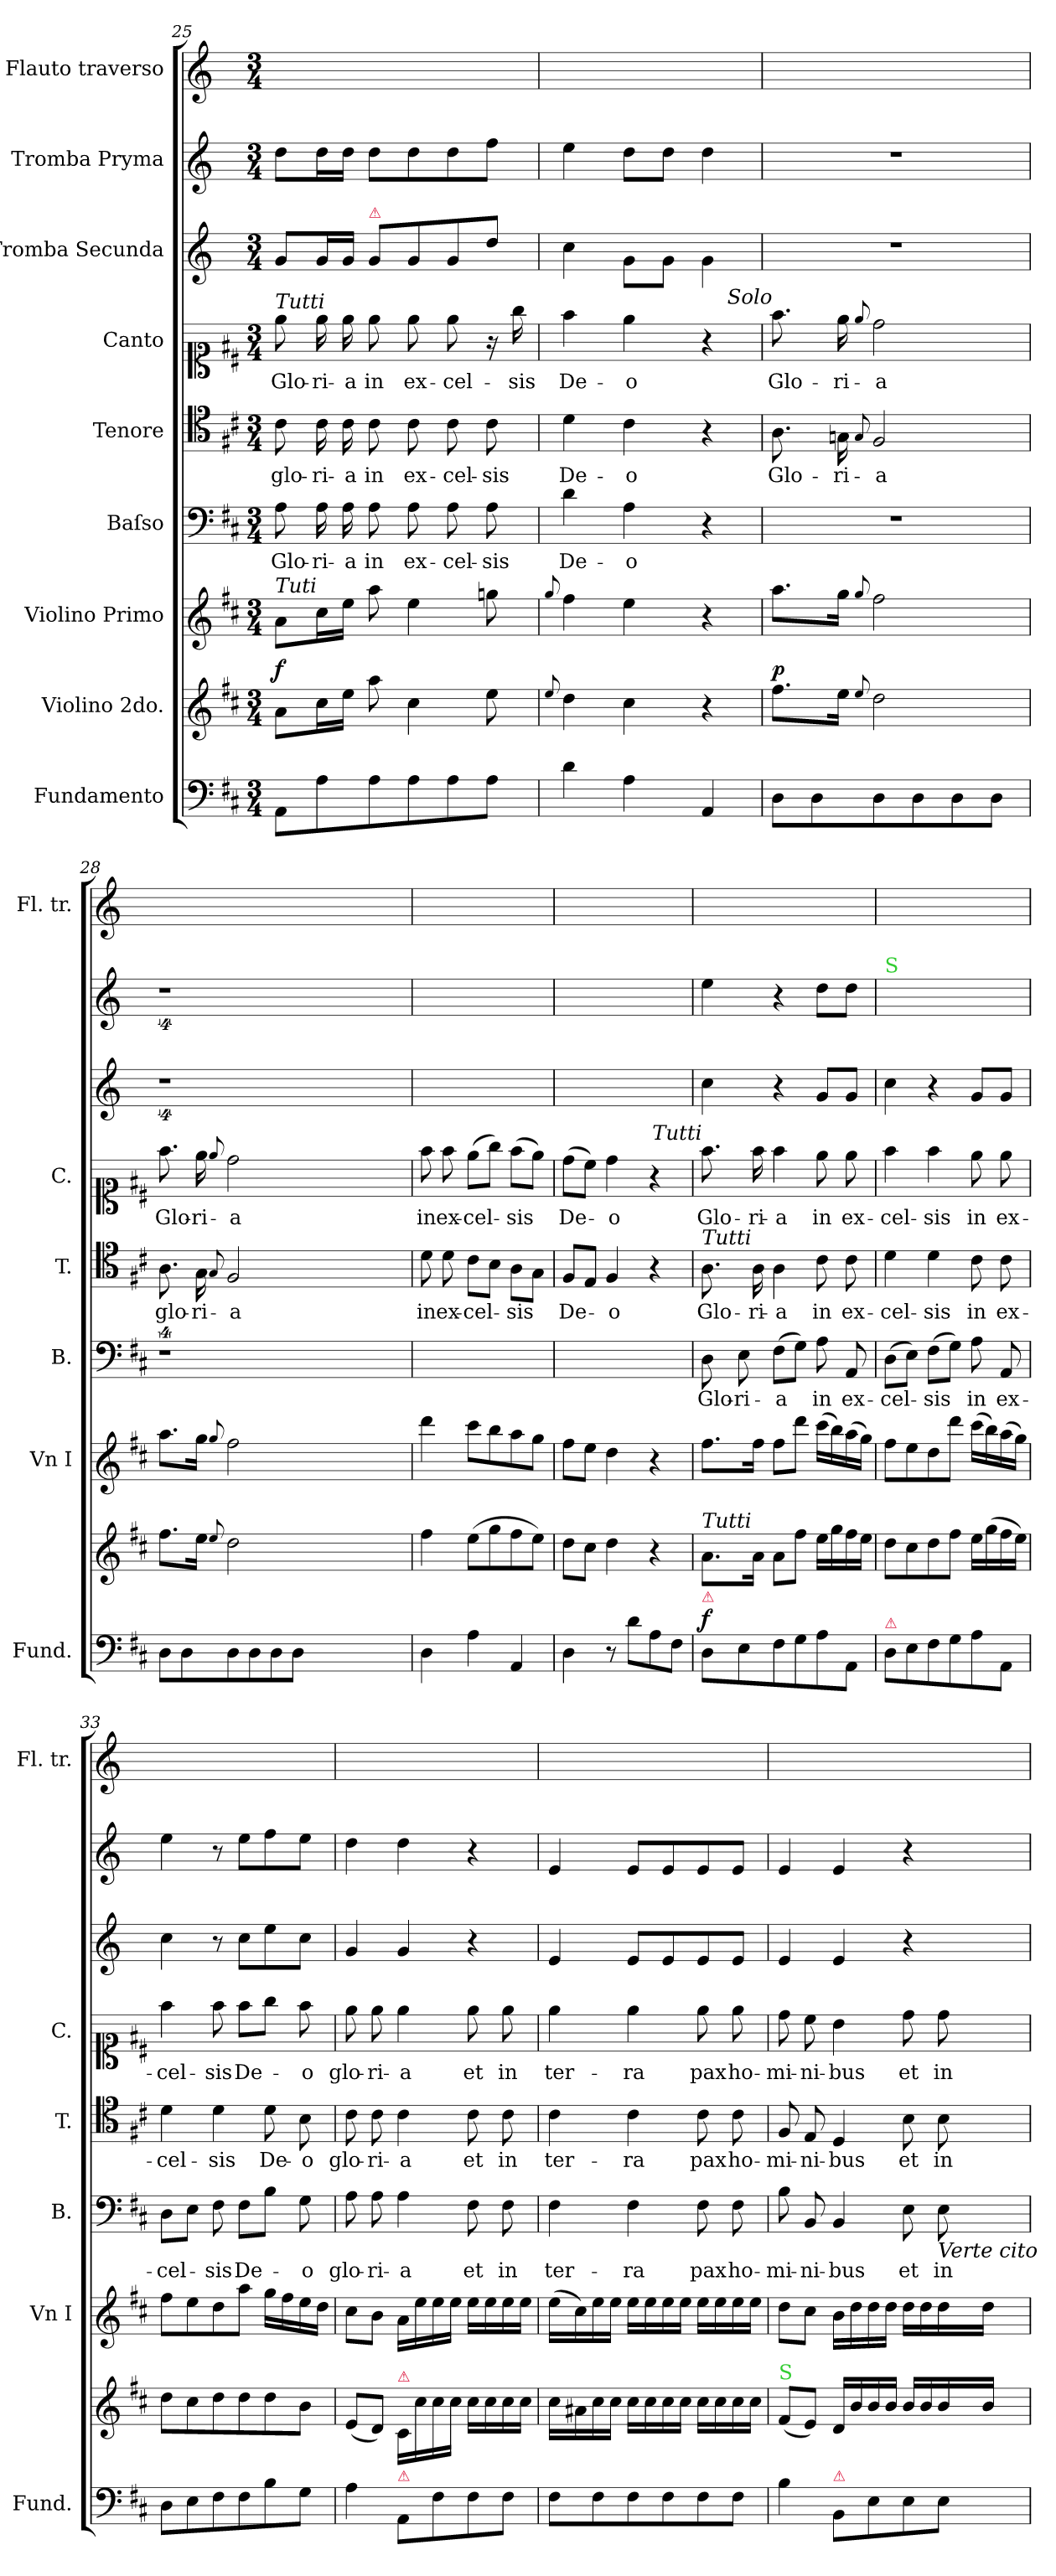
**kern	**dynam	**kern	**dynam	**kern	**dynam	**kern	**text	**kern	**text	**kern	**text	**kern	**kern	**kern
*part9	*part9	*part8	*part8	*part7	*part7	*part6	*part6	*part5	*part5	*part4	*part4	*part3	*part2	*part1
*staff9	*staff9	*staff8	*staff8	*staff7	*staff7	*staff6	*staff6	*staff5	*staff5	*staff4	*staff4	*staff3	*staff2	*staff1
*I"Fundamento	*	*I"Violino 2do.	*	*I"Violino Primo	*	*I"Baſso	*	*I"Tenore	*	*I"Canto	*	*I"Tromba Secunda	*I"Tromba Pryma	*I"Flauto traverso
*I'Fund.	*	*	*	*I'Vn I	*	*I'B.	*	*I'T.	*	*I'C.	*	*	*	*I'Fl. tr.
*clefF4	*	*clefG2	*	*clefG2	*	*clefF4	*	*clefC4	*	*clefC1	*	*clefG2	*clefG2	*clefG2
*	*	*	*	*	*	*	*	*	*	*	*	*ITrd-1c-2	*ITrd-1c-2	*
*k[f#c#]	*	*k[f#c#]	*	*k[f#c#]	*	*k[f#c#]	*	*k[f#c#]	*	*k[f#c#]	*	*k[f#c#]	*k[f#c#]	*k[]
*M3/4	*	*M3/4	*	*M3/4	*	*M3/4	*	*M3/4	*	*M3/4	*	*M3/4	*M3/4	*M3/4
=25	=25	=25	=25	=25	=25	=25	=25	=25	=25	=25	=25	=25	=25	=25
!	!	!	!	!	!	!	!	!	!	!LO:TX:a:i:t=Tutti	!	!	!	!
!	!	!	!	!LO:TX:a:i:t=Tuti	!	!	!	!	!	!	!	!	!	!
!	!LO:DY:a	!	!LO:DY:a	!	!	!	!	!	!	!	!	!	!	!
8AA/L	f&colon;	8a\L	f	8a\L	.	8A\	Glo-	8c#\	glo-	8ee\	Glo-	8a/L	8ee\L	2.ryy
8A\	.	16cc#\L	.	16cc#\L	.	16A\	-ri-	16c#\	-ri-	16ee\	-ri-	16a/L	16ee\L	.
.	.	16ee\JJ	.	16ee\JJ	.	16A\	-a	16c#\	-a	16ee\	-a	16a/JJ	16ee\JJ	.
!	!	!	!	!	!	!	!	!	!	!	!	!LO:TX:a:color=crimson:t=⚠	!	!
8A\	.	8aa\	.	8aa\	.	8A\	in	8c#\	in	8ee\	in	8a/L	8ee\L	.
8A\	.	4cc#\	.	4ee\	.	8A\	ex-	8c#\	ex-	8ee\	ex-	8a/	8ee\	.
8A\	.	.	.	.	.	8A\	-cel-	8c#\	-cel-	8ee\	-cel-	8a/	8ee\	.
8A\J	.	8ee\	.	8ggn\	.	8A\	-sis	8c#\	-sis	16r	.	8ee\J	8gg\J	.
.	.	.	.	.	.	.	.	.	.	16gg\	-sis	.	.	.
=26	=26	=26	=26	=26	=26	=26	=26	=26	=26	=26	=26	=26	=26	=26
.	.	8qqee/	.	8qqgg/	.	.	.	.	.	.	.	.	.	.
4d\	.	4dd\	.	4ff#\	.	4d\	De-	4d\	De-	4ff#\	De-	4dd\	4ff#\	2.ryy
4A\	.	4cc#\	.	4ee\	.	4A\	-o	4c#\	-o	4ee\	-o	8a\L	8ee\L	.
.	.	.	.	.	.	.	.	.	.	.	.	8a\J	8ee\J	.
4AA/	.	4r	.	4r	.	4r	.	4r	.	4r	.	4a\	4ee\	.
=27	=27	=27	=27	=27	=27	=27	=27	=27	=27	=27	=27	=27	=27	=27
!	!	!	!	!	!	!	!	!	!	!LO:TX:a:i:rj:t=Solo	!	!	!	!
!	!LO:DY:a	!	!LO:DY:a	!	!LO:DY:a	!	!	!	!	!	!	!	!	!
8D\L	p&colon;	8.ff#\L	p	8.aa\L	pia	2.r	.	8.A\	Glo-	8.ff#\	Glo-	2.r	2.r	2.ryy
8D\	.	.	.	.	.	.	.	.	.	.	.	.	.	.
.	.	16ee\Jk	.	16gg\Jk	.	.	.	16Gn\	-ri-	16ee\	-ri-	.	.	.
.	.	8qqee/	.	8qqgg/	.	.	.	8qqG/	.	8qqee/	.	.	.	.
8D\	.	2dd\	.	2ff#\	.	.	.	2F#/	-a	2dd\	-a	.	.	.
8D\	.	.	.	.	.	.	.	.	.	.	.	.	.	.
8D\	.	.	.	.	.	.	.	.	.	.	.	.	.	.
8D\J	.	.	.	.	.	.	.	.	.	.	.	.	.	.
=28	=28	=28	=28	=28	=28	=28	=28	=28	=28	=28	=28	=28	=28	=28
8D\L	.	8.ff#\L	.	8.aa\L	.	4%9r	.	8.A\	glo-	8.ff#\	Glo-	4%9r	4%9r	2.ryy
8D\	.	.	.	.	.	.	.	.	.	.	.	.	.	.
.	.	16ee\Jk	.	16gg\Jk	.	.	.	16G\	-ri-	16ee\	-ri-	.	.	.
.	.	8qqee/	.	8qqgg/	.	.	.	8qqG/	.	8qqee/	.	.	.	.
8D\	.	2dd\	.	2ff#\	.	.	.	2F#/	-a	2dd\	-a	.	.	.
8D\	.	.	.	.	.	.	.	.	.	.	.	.	.	.
8D\	.	.	.	.	.	.	.	.	.	.	.	.	.	.
8D\J	.	.	.	.	.	.	.	.	.	.	.	.	.	.
1.ryy	.	1.ryy	.	1.ryy	.	.	.	1.ryy	.	1.ryy	.	.	.	1.ryy
=29	=29	=29	=29	=29	=29	=29	=29	=29	=29	=29	=29	=29	=29	=29
4D\	.	4ff#\	.	4ddd\	.	2.ryy	.	8d\	in	8ff#\	in	2.ryy	2.ryy	2.ryy
.	.	.	.	.	.	.	.	8d\	ex-	8ff#\	ex-	.	.	.
4A\	.	(8ee\L	.	8ccc#\L	.	.	.	8c#\L	-cel-	(8ee\L	-cel-	.	.	.
.	.	8gg\	.	8bb\	.	.	.	8B\J	.	8gg\J)	.	.	.	.
4AA/	.	8ff#\	.	8aa\	.	.	.	8A\L	-sis	(8ff#\L	-sis	.	.	.
.	.	8ee\J)	.	8gg\J	.	.	.	8G\J	.	8ee\J)	.	.	.	.
=30	=30	=30	=30	=30	=30	=30	=30	=30	=30	=30	=30	=30	=30	=30
4D\	.	8dd\L	.	8ff#\L	.	2.ryy	.	8F#/L	De-	(8dd\L	De-	2.ryy	2.ryy	2.ryy
.	.	8cc#\J	.	8ee\J	.	.	.	8E/J	.	8cc#\J)	.	.	.	.
8r	.	4dd\	.	4dd\	.	.	.	4F#/	-o	4dd\	-o	.	.	.
8d\L	.	.	.	.	.	.	.	.	.	.	.	.	.	.
8A\	.	4r	.	4r	.	.	.	4r	.	4r	.	.	.	.
8F#\J	.	.	.	.	.	.	.	.	.	.	.	.	.	.
=31	=31	=31	=31	=31	=31	=31	=31	=31	=31	=31	=31	=31	=31	=31
!	!	!	!	!	!	!	!	!	!	!LO:TX:a:i:rj:t=Tutti	!	!	!	!
!	!	!	!	!	!	!	!	!LO:TX:a:i:t=Tutti	!	!	!	!	!	!
!	!	!LO:TX:a:i:t=Tutti	!	!	!	!	!	!	!	!	!	!	!	!
!LO:TX:a:color=crimson:t=⚠	!	!	!	!	!	!	!	!	!	!	!	!	!	!
!	!LO:DY:a	!	!	!	!	!	!	!	!	!	!	!	!	!
8D\L	f	8.a\L	.	8.ff#\L	.	8D\	Glo-	8.A\	Glo-	8.ff#\	Glo-	4dd\	4ff#\	2.ryy
8E\	.	.	.	.	.	8E\	-ri-	.	.	.	.	.	.	.
.	.	16a\Jk	.	16ff#\Jk	.	.	.	16A\	-ri-	16ff#\	-ri-	.	.	.
8F#\	.	8a\L	.	8ff#\L	.	(8F#\L	-a	4A\	-a	4ff#\	-a	4r	4r	.
8G\	.	8ff#\J	.	8ddd\J	.	8G\J)	.	.	.	.	.	.	.	.
8A\	.	16ee\LL	.	(16ccc#\LL	.	8A\	in	8c#\	in	8ee\	in	8a/L	8ee\L	.
.	.	16gg\	.	16bb\)	.	.	.	.	.	.	.	.	.	.
8AA/J	.	16ff#\	.	(16aa\	.	8AA/	ex-	8c#\	ex-	8ee\	ex-	8a/J	8ee\J	.
.	.	16ee\JJ	.	16gg\JJ)	.	.	.	.	.	.	.	.	.	.
=32	=32	=32	=32	=32	=32	=32	=32	=32	=32	=32	=32	=32	=32	=32
!	!	!	!	!	!	!	!	!	!	!	!	!	!LO:TX:a:color=limegreen:t=S	!
!LO:TX:a:color=crimson:t=⚠	!	!	!	!	!	!	!	!	!	!	!	!	!	!
8D\L	.	8dd\L	.	8ff#\L	.	(8D\L	-cel-	4d\	-cel-	4ff#\	-cel-	4dd\	2.ryy	2.ryy
8E\	.	8cc#\	.	8ee\	.	8E\J)	.	.	.	.	.	.	.	.
8F#\	.	8dd\	.	8dd\	.	(8F#\L	-sis	4d\	-sis	4ff#\	-sis	4r	.	.
8G\	.	8ff#\J	.	8ddd\J	.	8G\J)	.	.	.	.	.	.	.	.
8A\	.	16ee\LL	.	(16ccc#\LL	.	8A\	in	8c#\	in	8ee\	in	8a/L	.	.
.	.	(16gg\	.	16bb\)	.	.	.	.	.	.	.	.	.	.
8AA/J	.	16ff#\	.	(16aa\	.	8AA/	ex-	8c#\	ex-	8ee\	ex-	8a/J	.	.
.	.	16ee\JJ)	.	16gg\JJ)	.	.	.	.	.	.	.	.	.	.
=33	=33	=33	=33	=33	=33	=33	=33	=33	=33	=33	=33	=33	=33	=33
8D\L	.	8dd\L	.	8ff#\L	.	8D\L	-cel-	4d\	-cel-	4ff#\	-cel-	4dd\	4ff#\	2.ryy
8E\	.	8cc#\	.	8ee\	.	8E\J	.	.	.	.	.	.	.	.
8F#\	.	8dd\	.	8dd\	.	8F#\	-sis	4d\	-sis	8ff#\	-sis	8r	8r	.
8F#\	.	8dd\	.	8aa\J	.	8F#\L	De-	.	.	8ff#\L	De-	8dd\L	8ff#\L	.
8B\	.	8dd\	.	16gg\LL	.	8B\J	.	8d\	De-	8gg\J	.	8ff#\	8gg\	.
.	.	.	.	16ff#\	.	.	.	.	.	.	.	.	.	.
8G\J	.	8b\J	.	16ee\	.	8G\	-o	8B\	-o	8ff#\	-o	8dd\J	8ff#\J	.
.	.	.	.	16dd\JJ	.	.	.	.	.	.	.	.	.	.
=34	=34	=34	=34	=34	=34	=34	=34	=34	=34	=34	=34	=34	=34	=34
4A\	.	(8e/L	.	8cc#\L	.	8A\	glo-	8c#\	glo-	8ee\	glo-	4a/	4ee\	2.ryy
.	.	8d/J)	.	8b\J	.	8A\	-ri-	8c#\	-ri-	8ee\	-ri-	.	.	.
!	!	!LO:TX:a:color=crimson:t=⚠	!	!	!	!	!	!	!	!	!	!	!	!
!LO:TX:a:color=crimson:t=⚠	!	!	!	!	!	!	!	!	!	!	!	!	!	!
8AA/L	.	16c#/LL	.	16a\LL	.	4A\	-a	4c#\	-a	4ee\	-a	4a/	4ee\	.
.	.	16cc#\	.	16ee\	.	.	.	.	.	.	.	.	.	.
8F#\	.	16cc#\	.	16ee\	.	.	.	.	.	.	.	.	.	.
.	.	16cc#\JJ	.	16ee\JJ	.	.	.	.	.	.	.	.	.	.
8F#\	.	16cc#\LL	.	16ee\LL	.	8F#\	et	8c#\	et	8ee\	et	4r	4r	.
.	.	16cc#\	.	16ee\	.	.	.	.	.	.	.	.	.	.
8F#\J	.	16cc#\	.	16ee\	.	8F#\	in	8c#\	in	8ee\	in	.	.	.
.	.	16cc#\JJ	.	16ee\JJ	.	.	.	.	.	.	.	.	.	.
=35	=35	=35	=35	=35	=35	=35	=35	=35	=35	=35	=35	=35	=35	=35
8F#\L	.	16cc#\LL	.	(16ee\LL	.	4F#\	ter-	4c#\	ter-	4ee\	ter-	4f#/	4f#/	2.ryy
.	.	16a#X\	.	16cc#\)	.	.	.	.	.	.	.	.	.	.
8F#\	.	16cc#\	.	16ee\	.	.	.	.	.	.	.	.	.	.
.	.	16cc#\JJ	.	16ee\JJ	.	.	.	.	.	.	.	.	.	.
8F#\	.	16cc#\LL	.	16ee\LL	.	4F#\	-ra	4c#\	-ra	4ee\	-ra	8f#/L	8f#/L	.
.	.	16cc#\	.	16ee\	.	.	.	.	.	.	.	.	.	.
8F#\	.	16cc#\	.	16ee\	.	.	.	.	.	.	.	8f#/	8f#/	.
.	.	16cc#\JJ	.	16ee\JJ	.	.	.	.	.	.	.	.	.	.
8F#\	.	16cc#\LL	.	16ee\LL	.	8F#\	pax	8c#\	pax	8ee\	pax	8f#/	8f#/	.
.	.	16cc#\	.	16ee\	.	.	.	.	.	.	.	.	.	.
8F#\J	.	16cc#\	.	16ee\	.	8F#\	ho-	8c#\	ho-	8ee\	ho-	8f#/J	8f#/J	.
.	.	16cc#\JJ	.	16ee\JJ	.	.	.	.	.	.	.	.	.	.
=36	=36	=36	=36	=36	=36	=36	=36	=36	=36	=36	=36	=36	=36	=36
!	!	!LO:TX:a:color=limegreen:t=S	!	!	!	!	!	!	!	!	!	!	!	!
4B\	.	(8f#/L	.	8dd\L	.	8B\	-mi-	8F#/	-mi-	8dd\	-mi-	4f#/	4f#/	2.ryy
.	.	8e/J)	.	8cc#\J	.	8BB/	-ni-	8E/	-ni-	8cc#\	-ni-	.	.	.
!LO:TX:a:color=crimson:t=⚠	!	!	!	!	!	!	!	!	!	!	!	!	!	!
8BB/L	.	16d/LL	.	16b\LL	.	4BB/	-bus	4D/	-bus	4b\	-bus	4f#/	4f#/	.
.	.	16b/	.	16dd\	.	.	.	.	.	.	.	.	.	.
8E\	.	16b/	.	16dd\	.	.	.	.	.	.	.	.	.	.
.	.	16b/JJ	.	16dd\JJ	.	.	.	.	.	.	.	.	.	.
8E\	.	16b/LL	.	16dd\LL	.	8E\	et	8B\	et	8dd\	et	4r	4r	.
.	.	16b/	.	16dd\	.	.	.	.	.	.	.	.	.	.
!	!	!	!	!	!	!LO:TX:b:i:t=Verte cito	!	!	!	!	!	!	!	!
8E\J	.	16b/	.	16dd\	.	8E\	in	8B\	in	8dd\	in	.	.	.
.	.	16b/JJ	.	16dd\JJ	.	.	.	.	.	.	.	.	.	.
=	=	=	=	=	=	=	=	=	=	=	=	=	=	=
*-	*-	*-	*-	*-	*-	*-	*-	*-	*-	*-	*-	*-	*-	*-
